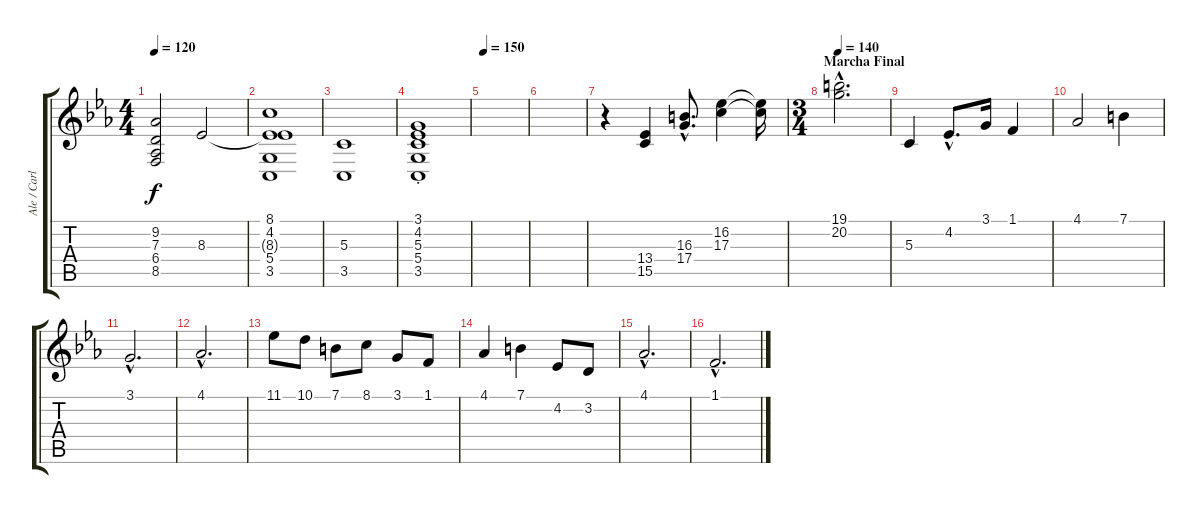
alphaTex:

\track ("Ale / Carlitos" "Ale / Carl") {instrument stringensemble1}
\staff {score tabs}
\tuning (E4 B3 G3 D3 A2 E2) {hide}
\ts (4 4)
\tempo 120
\clef g2
\ks cminor
(9.2 7.3 6.4 8.5).2{dy f} 8.3.2 |
(8.1 4.2 8.3{t} 5.4 3.5).1 |
(5.3 3.5).1 |
(3.1{st} 4.2{st} 5.3{st} 5.4{st} 3.5{st}).1{volume 13} |
\tempo 150
|
|
r.4{volume 10 balance 2 instrument stringensemble1} (13.4 15.5).4 (16.3{hac} 17.4{hac}).8{d} (16.2 17.3).4 (16.2{t} 17.3{t}).16 |
\ts (3 4)
\section ("" "Marcha Final")
\tempo 140
(19.1{hac} 20.2{hac}).2{d} |
5.3.4{volume 10 balance 2 instrument stringensemble1} 4.2{hac}.8{d} 3.1.16 1.1.4 |
4.1.2 7.1.4 |
3.1{hac}.2{d} |
4.1{hac}.2{d} |
11.1.8 10.1.8 7.1.8 8.1.8 3.1.8 1.1.8 |
4.1.4 7.1.4 4.2.8 3.2.8 |
4.1{hac}.2{d} |
1.1{hac}.2{d}
